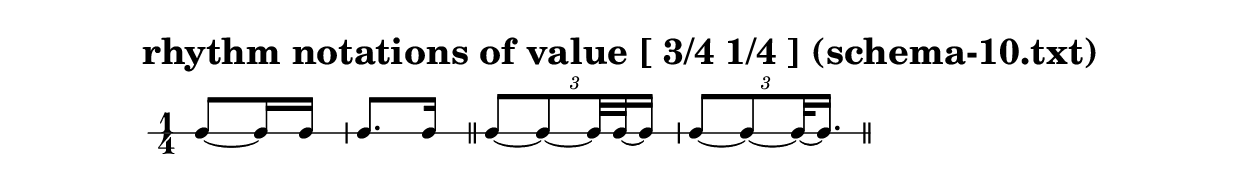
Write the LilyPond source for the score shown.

\header{ 
  title = "rhythm notations of value [ 3/4 1/4 ] (schema-10.txt)"
}

\score {
<<
\new RhythmicStaff {
\time 1/4
 { e8~  { e16 e16 }  } 
 { e8. e16 }  \bar "||" 
\tuplet 3/2 { e8~ e8~  {  { e32 e32~ }  e16 }  } 
\tuplet 3/2 { e8~ e8~  { e32~ e16. }  }  \bar "||" 
}
>>
}

\version "2.18.2"
